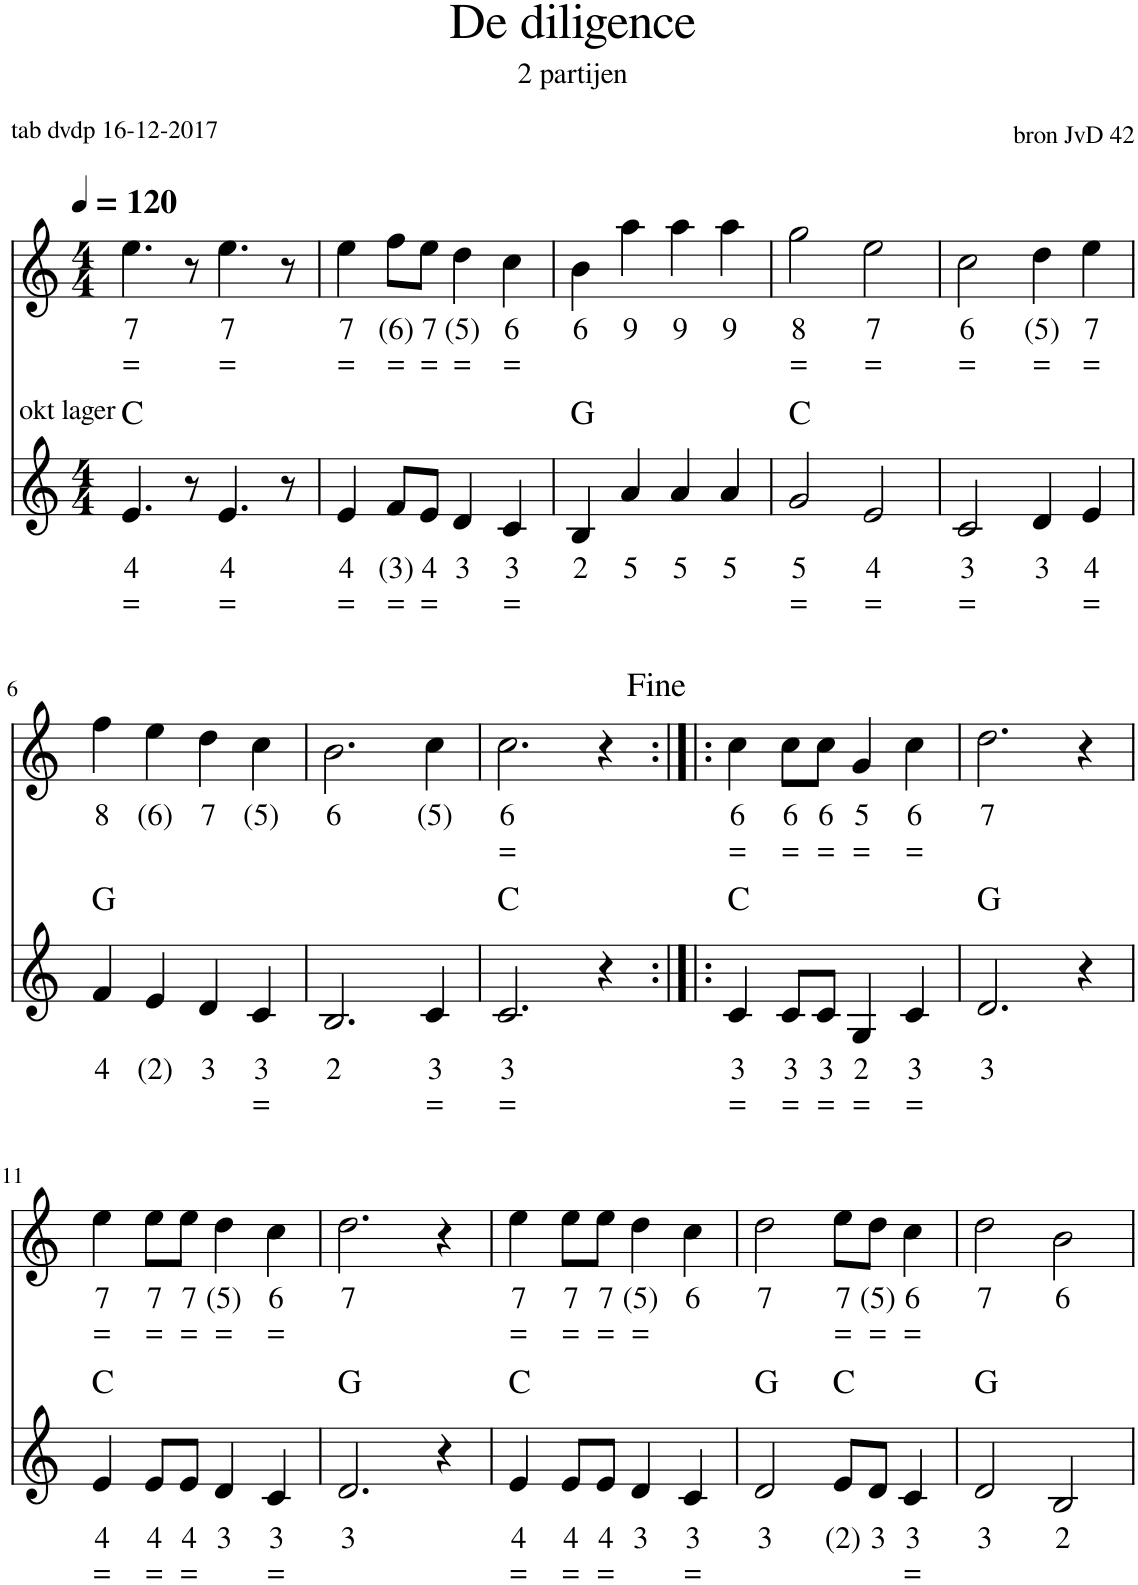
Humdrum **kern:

**kern	**text	**text	**harte	**kern	**text	**text
*part2	*part2	*part2	*part2	*part1	*part1	*part1
*staff2	*staff2	*staff2	*	*staff1	*staff1	*staff1
*I"Stem	*	*	*	*I"Stem	*	*
*clefG2	*	*	*	*clefG2	*	*
*k[]	*	*	*	*k[]	*	*
*M4/4	*	*	*	*M4/4	*	*
*MM120	*	*	*	*MM120	*	*
=1	=1	=1	=1	=1	=1	=1
!LO:TX:a:t=okt lager	!	!	!	!	!	!
!	!LO:LY:b	!LO:LY:b	!	!	!LO:LY:b	!LO:LY:b
4.e/	4	=	C:maj	4.ee\	7	=
8r	.	.	.	8r	.	.
!	!LO:LY:b	!LO:LY:b	!	!	!LO:LY:b	!LO:LY:b
4.e/	4	=	.	4.ee\	7	=
8r	.	.	.	8r	.	.
=2	=2	=2	=2	=2	=2	=2
!	!LO:LY:b	!LO:LY:b	!	!	!LO:LY:b	!LO:LY:b
4e/	4	=	.	4ee\	7	=
!	!LO:LY:b	!LO:LY:b	!	!	!LO:LY:b	!LO:LY:b
8f/L	(3)	=	.	8ff\L	(6)	=
!	!LO:LY:b	!LO:LY:b	!	!	!LO:LY:b	!LO:LY:b
8e/J	4	=	.	8ee\J	7	=
!	!LO:LY:b	!	!	!	!LO:LY:b	!LO:LY:b
4d/	3	.	.	4dd\	(5)	=
!	!LO:LY:b	!LO:LY:b	!	!	!LO:LY:b	!LO:LY:b
4c/	3	=	.	4cc\	6	=
=3	=3	=3	=3	=3	=3	=3
!	!LO:LY:b	!	!	!	!LO:LY:b	!
4B/	2	.	G:maj	4b\	6	.
!	!LO:LY:b	!	!	!	!LO:LY:b	!
4a/	5	.	.	4aa\	9	.
!	!LO:LY:b	!	!	!	!LO:LY:b	!
4a/	5	.	.	4aa\	9	.
!	!LO:LY:b	!	!	!	!LO:LY:b	!
4a/	5	.	.	4aa\	9	.
=4	=4	=4	=4	=4	=4	=4
!	!LO:LY:b	!LO:LY:b	!	!	!LO:LY:b	!LO:LY:b
2g/	5	=	C:maj	2gg\	8	=
!	!LO:LY:b	!LO:LY:b	!	!	!LO:LY:b	!LO:LY:b
2e/	4	=	.	2ee\	7	=
=5	=5	=5	=5	=5	=5	=5
!	!LO:LY:b	!LO:LY:b	!	!	!LO:LY:b	!LO:LY:b
2c/	3	=	.	2cc\	6	=
!	!LO:LY:b	!	!	!	!LO:LY:b	!LO:LY:b
4d/	3	.	.	4dd\	(5)	=
!	!LO:LY:b	!LO:LY:b	!	!	!LO:LY:b	!LO:LY:b
4e/	4	=	.	4ee\	7	=
!!LO:LB:g=z
=6	=6	=6	=6	=6	=6	=6
!	!LO:LY:b	!	!	!	!LO:LY:b	!
4f/	4	.	G:maj	4ff\	8	.
!	!LO:LY:b	!	!	!	!LO:LY:b	!
4e/	(2)	.	.	4ee\	(6)	.
!	!LO:LY:b	!	!	!	!LO:LY:b	!
4d/	3	.	.	4dd\	7	.
!	!LO:LY:b	!LO:LY:b	!	!	!LO:LY:b	!
4c/	3	=	.	4cc\	(5)	.
=7	=7	=7	=7	=7	=7	=7
!	!LO:LY:b	!	!	!	!LO:LY:b	!
2.B/	2	.	.	2.b\	6	.
!	!LO:LY:b	!LO:LY:b	!	!	!LO:LY:b	!
4c/	3	=	.	4cc\	(5)	.
=8	=8	=8	=8	=8	=8	=8
!	!LO:LY:b	!LO:LY:b	!	!	!LO:LY:b	!LO:LY:b
2.c/	3	=	C:maj	2.cc\	6	=
4r	.	.	.	4r	.	.
=9:|!|:	=9:|!|:	=9:|!|:	=9:|!|:	=9:|!|:	=9:|!|:	=9:|!|:
!	!LO:LY:b	!LO:LY:b	!	!	!LO:LY:b	!LO:LY:b
4c/	3	=	C:maj	4cc\	6	=
!	!LO:LY:b	!LO:LY:b	!	!	!LO:LY:b	!LO:LY:b
8c/L	3	=	.	8cc\L	6	=
!	!LO:LY:b	!LO:LY:b	!	!	!LO:LY:b	!LO:LY:b
8c/J	3	=	.	8cc\J	6	=
!	!LO:LY:b	!LO:LY:b	!	!	!LO:LY:b	!LO:LY:b
4G/	2	=	.	4g/	5	=
!	!LO:LY:b	!LO:LY:b	!	!	!LO:LY:b	!LO:LY:b
4c/	3	=	.	4cc\	6	=
=10	=10	=10	=10	=10	=10	=10
!	!LO:LY:b	!	!	!	!LO:LY:b	!
2.d/	3	.	G:maj	2.dd\	7	.
4r	.	.	.	4r	.	.
!!LO:LB:g=z
=11	=11	=11	=11	=11	=11	=11
!	!LO:LY:b	!LO:LY:b	!	!	!LO:LY:b	!LO:LY:b
4e/	4	=	C:maj	4ee\	7	=
!	!LO:LY:b	!LO:LY:b	!	!	!LO:LY:b	!LO:LY:b
8e/L	4	=	.	8ee\L	7	=
!	!LO:LY:b	!LO:LY:b	!	!	!LO:LY:b	!LO:LY:b
8e/J	4	=	.	8ee\J	7	=
!	!LO:LY:b	!	!	!	!LO:LY:b	!LO:LY:b
4d/	3	.	.	4dd\	(5)	=
!	!LO:LY:b	!LO:LY:b	!	!	!LO:LY:b	!LO:LY:b
4c/	3	=	.	4cc\	6	=
=12	=12	=12	=12	=12	=12	=12
!	!LO:LY:b	!	!	!	!LO:LY:b	!
2.d/	3	.	G:maj	2.dd\	7	.
4r	.	.	.	4r	.	.
=13	=13	=13	=13	=13	=13	=13
!	!LO:LY:b	!LO:LY:b	!	!	!LO:LY:b	!LO:LY:b
4e/	4	=	C:maj	4ee\	7	=
!	!LO:LY:b	!LO:LY:b	!	!	!LO:LY:b	!LO:LY:b
8e/L	4	=	.	8ee\L	7	=
!	!LO:LY:b	!LO:LY:b	!	!	!LO:LY:b	!LO:LY:b
8e/J	4	=	.	8ee\J	7	=
!	!LO:LY:b	!	!	!	!LO:LY:b	!LO:LY:b
4d/	3	.	.	4dd\	(5)	=
!	!LO:LY:b	!LO:LY:b	!	!	!LO:LY:b	!
4c/	3	=	.	4cc\	6	.
=14	=14	=14	=14	=14	=14	=14
!	!LO:LY:b	!	!	!	!LO:LY:b	!
2d/	3	.	G:maj	2dd\	7	.
!	!LO:LY:b	!	!	!	!LO:LY:b	!LO:LY:b
8e/L	(2)	.	C:maj	8ee\L	7	=
!	!LO:LY:b	!	!	!	!LO:LY:b	!LO:LY:b
8d/J	3	.	.	8dd\J	(5)	=
!	!LO:LY:b	!LO:LY:b	!	!	!LO:LY:b	!LO:LY:b
4c/	3	=	.	4cc\	6	=
=15	=15	=15	=15	=15	=15	=15
!	!LO:LY:b	!	!	!	!LO:LY:b	!
2d/	3	.	G:maj	2dd\	7	.
!	!LO:LY:b	!	!	!	!LO:LY:b	!
2B/	2	.	.	2b\	6	.
=	=	=	=	=	=	=
*-	*-	*-	*-	*-	*-	*-
